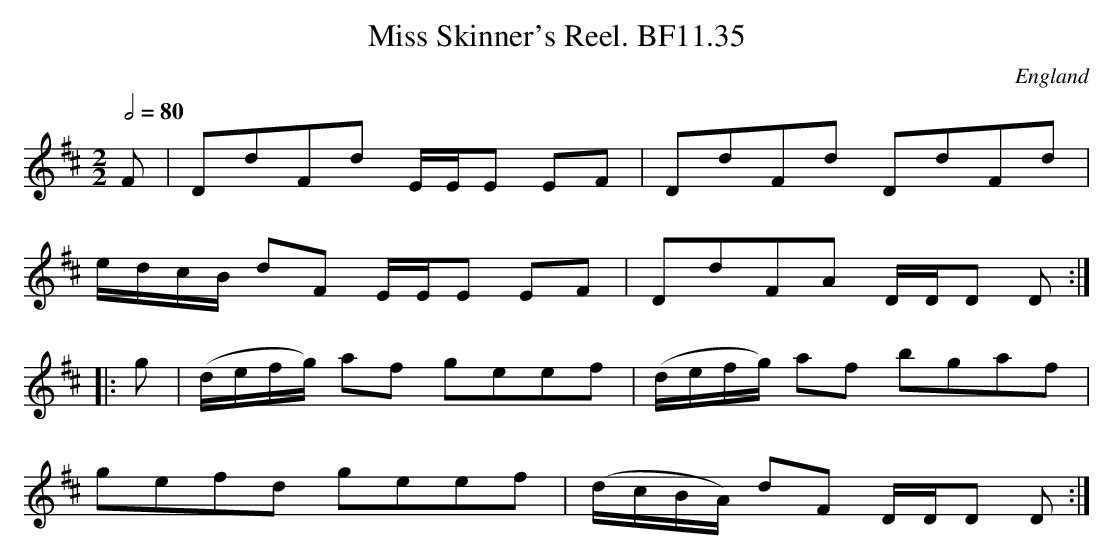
X:1
T:Miss Skinner's Reel. BF11.35
M:2/2
L:1/8
Q:1/2=80
O:England
notC:Hand of James Lishman
K:D major
F|DdFd E/2E/2E EF|DdFd DdFd|!
e/2d/2c/2B/2 dF E/2E/2E EF|DdFA D/2D/2D D:|!
|:g|(d/2e/2f/2g/2) af geef|(d/2e/2f/2g/2)  af bgaf|!
gefd geef|(d/2c/2B/2A/2) dF D/2D/2D D:|
